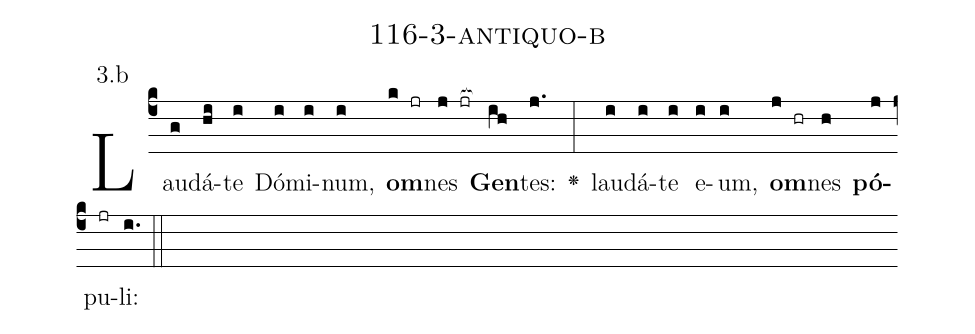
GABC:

name: 116-3-antiquo-b;
annotation: 3.b;
%%
(c4)Lau(g)dá(hi)te(i) Dó(i)mi(i)num,(i) <b>om</b>(k jr)nes(j jr[ocb:1{]) <b>Gen</b>(ih[ocb:0}])tes:(j.) <v>\greheightstar</v>(:) lau(i)dá(i)te(i) e(i)um,(i) <b>om</b>(j hr)nes(h) <b>pó</b>(j)pu(jr)li:(i.) (::)


%E(i) u(i) o(j) u(h) a(j) e.(i.) (::)
